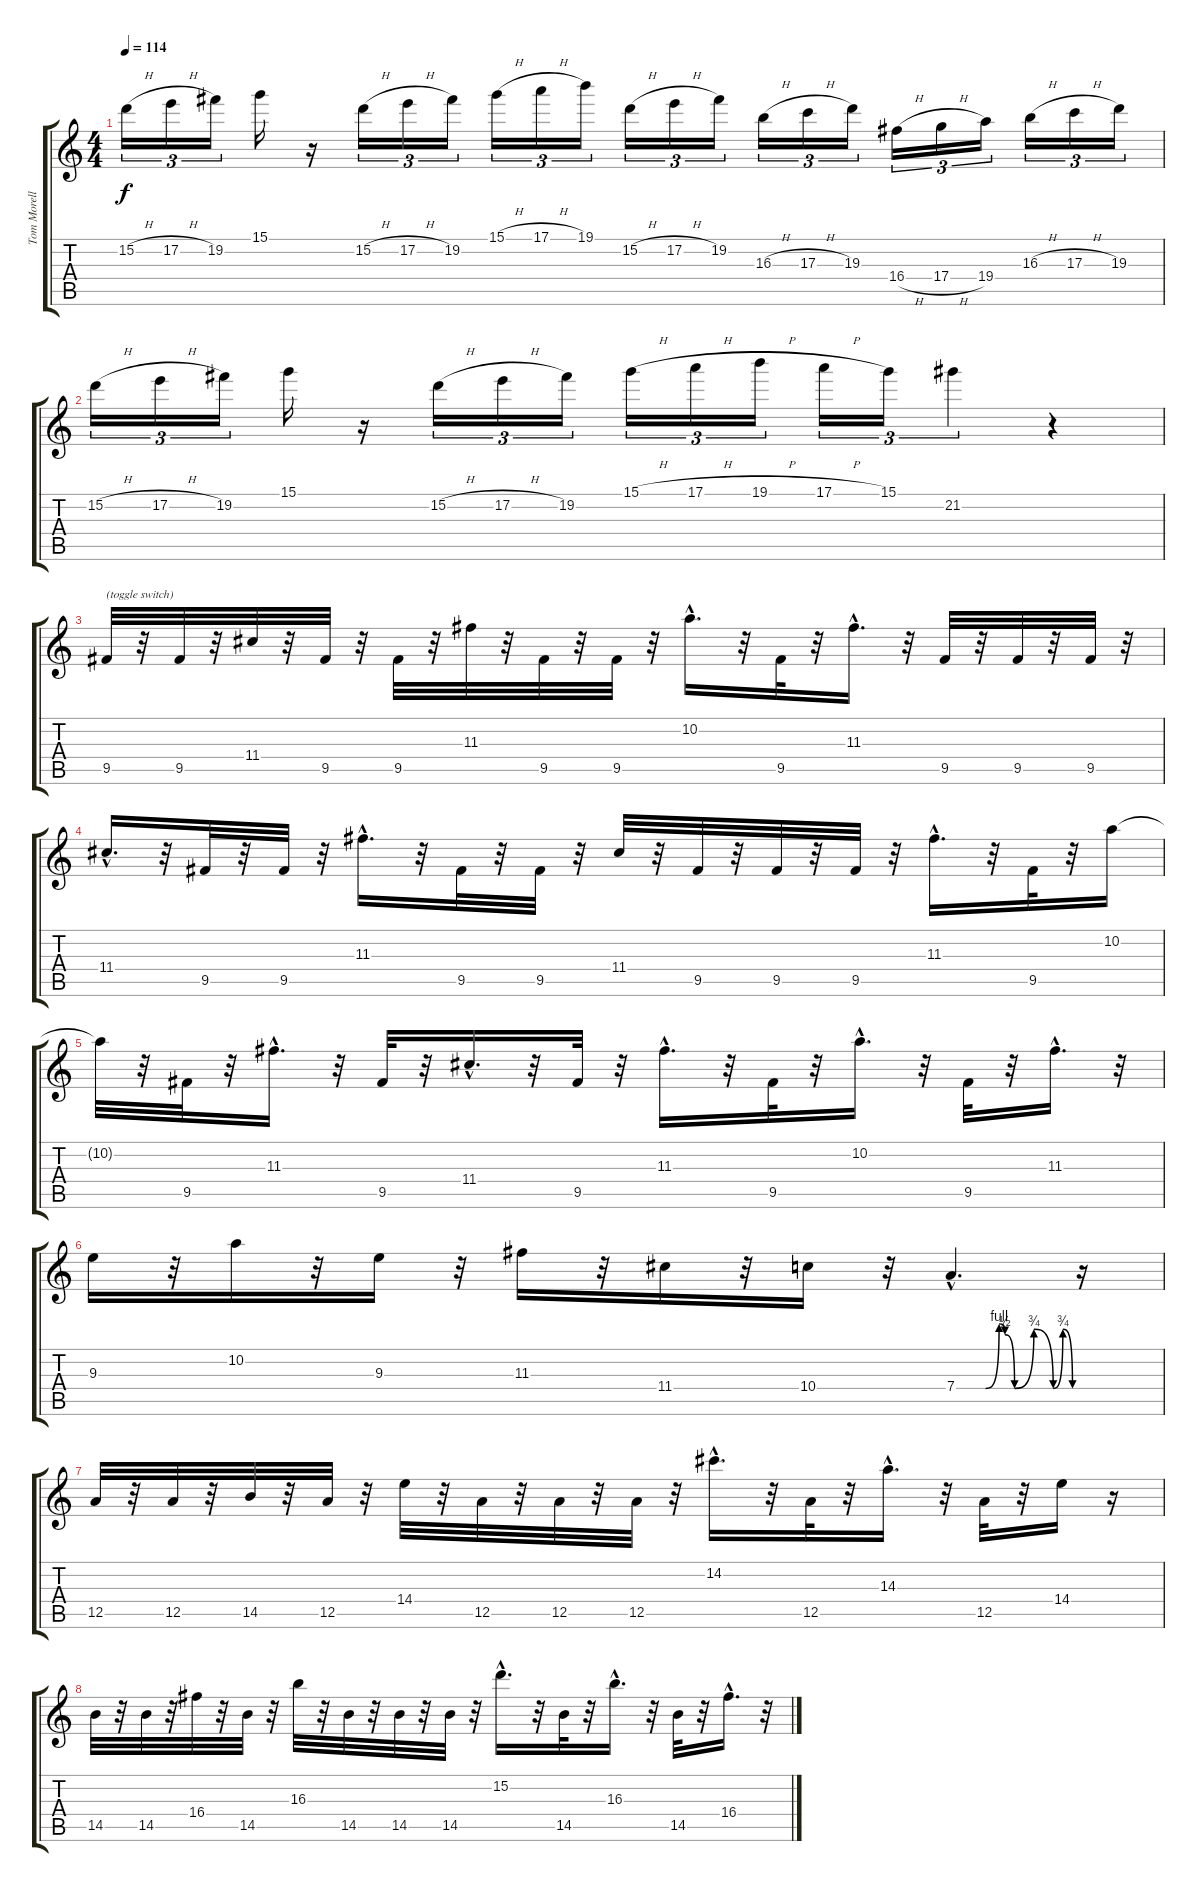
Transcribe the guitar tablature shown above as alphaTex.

\track ("Tom Morello" "Tom Morell") {instrument overdrivenguitar}
\staff {score tabs}
\tuning (E4 B3 G3 D3 A2 E2) {hide}
\ts (4 4)
\tempo 114
\clef g2
\ks c
15.2{h}.16{tu (3 2) dy f} 17.2{h}.16{tu (3 2)} 19.2.16{tu (3 2)} 15.1.16 r.16 15.2{h}.16{tu (3 2)} 17.2{h}.16{tu (3 2)} 19.2.16{tu (3 2)} 15.1{h}.16{tu (3 2)} 17.1{h}.16{tu (3 2)} 19.1.16{tu (3 2)} 15.2{h}.16{tu (3 2)} 17.2{h}.16{tu (3 2)} 19.2.16{tu (3 2)} 16.3{h}.16{tu (3 2)} 17.3{h}.16{tu (3 2)} 19.3.16{tu (3 2)} 16.4{h}.16{tu (3 2)} 17.4{h}.16{tu (3 2)} 19.4.16{tu (3 2)} 16.3{h}.16{tu (3 2)} 17.3{h}.16{tu (3 2)} 19.3.16{tu (3 2)} |
15.2{h}.16{tu (3 2)} 17.2{h}.16{tu (3 2)} 19.2.16{tu (3 2)} 15.1.16 r.16 15.2{h}.16{tu (3 2)} 17.2{h}.16{tu (3 2)} 19.2.16{tu (3 2)} 15.1{h}.16{tu (3 2)} 17.1{h}.16{tu (3 2)} 19.1{h}.16{tu (3 2)} 17.1{h}.16{tu (3 2)} 15.1.16{tu (3 2)} 21.2.4{tu (3 2)} r.4 |
9.5.32{txt "(toggle switch)"} r.32 9.5.32 r.32 11.4.32 r.32 9.5.32 r.32 9.5.32 r.32 11.3.32 r.32 9.5.32 r.32 9.5.32 r.32 10.2{hac}.16{d} r.32 9.5.32 r.32 11.3{hac}.16{d} r.32 9.5.32 r.32 9.5.32 r.32 9.5.32 r.32 |
11.4{hac}.16{d} r.32 9.5.32 r.32 9.5.32 r.32 11.3{hac}.16{d} r.32 9.5.32 r.32 9.5.32 r.32 11.4.32 r.32 9.5.32 r.32 9.5.32 r.32 9.5.32 r.32 11.3{hac}.16{d} r.32 9.5.32 r.32 10.2.16 |
10.2{t}.32 r.32 9.5.32 r.32 11.3{hac}.16{d} r.32 9.5.32 r.32 11.4{hac}.16{d} r.32 9.5.32 r.32 11.3{hac}.16{d} r.32 9.5.32 r.32 10.2{hac}.16{d} r.32 9.5.32 r.32 11.3{hac}.16{d} r.32 |
9.3.16 r.32 10.2.16 r.32 9.3.16 r.32 11.3.16 r.32 11.4.16 r.32 10.4.16 r.32 7.4{be (custom 0 0 10 0 15 0 22 4 25 2 30 0 40 3 50 0 55 3 60 0) hac}.4{d} r.16 |
12.5.32 r.32 12.5.32 r.32 14.5.32 r.32 12.5.32 r.32 14.4.32 r.32 12.5.32 r.32 12.5.32 r.32 12.5.32 r.32 14.2{hac}.16{d} r.32 12.5.32 r.32 14.3{hac}.16{d} r.32 12.5.32 r.32 14.4.16 r.16 |
14.5.32 r.32 14.5.32 r.32 16.4.32 r.32 14.5.32 r.32 16.3.32 r.32 14.5.32 r.32 14.5.32 r.32 14.5.32 r.32 15.2{hac}.16{d} r.32 14.5.32 r.32 16.3{hac}.16{d} r.32 14.5.32 r.32 16.4{hac}.16{d} r.32
